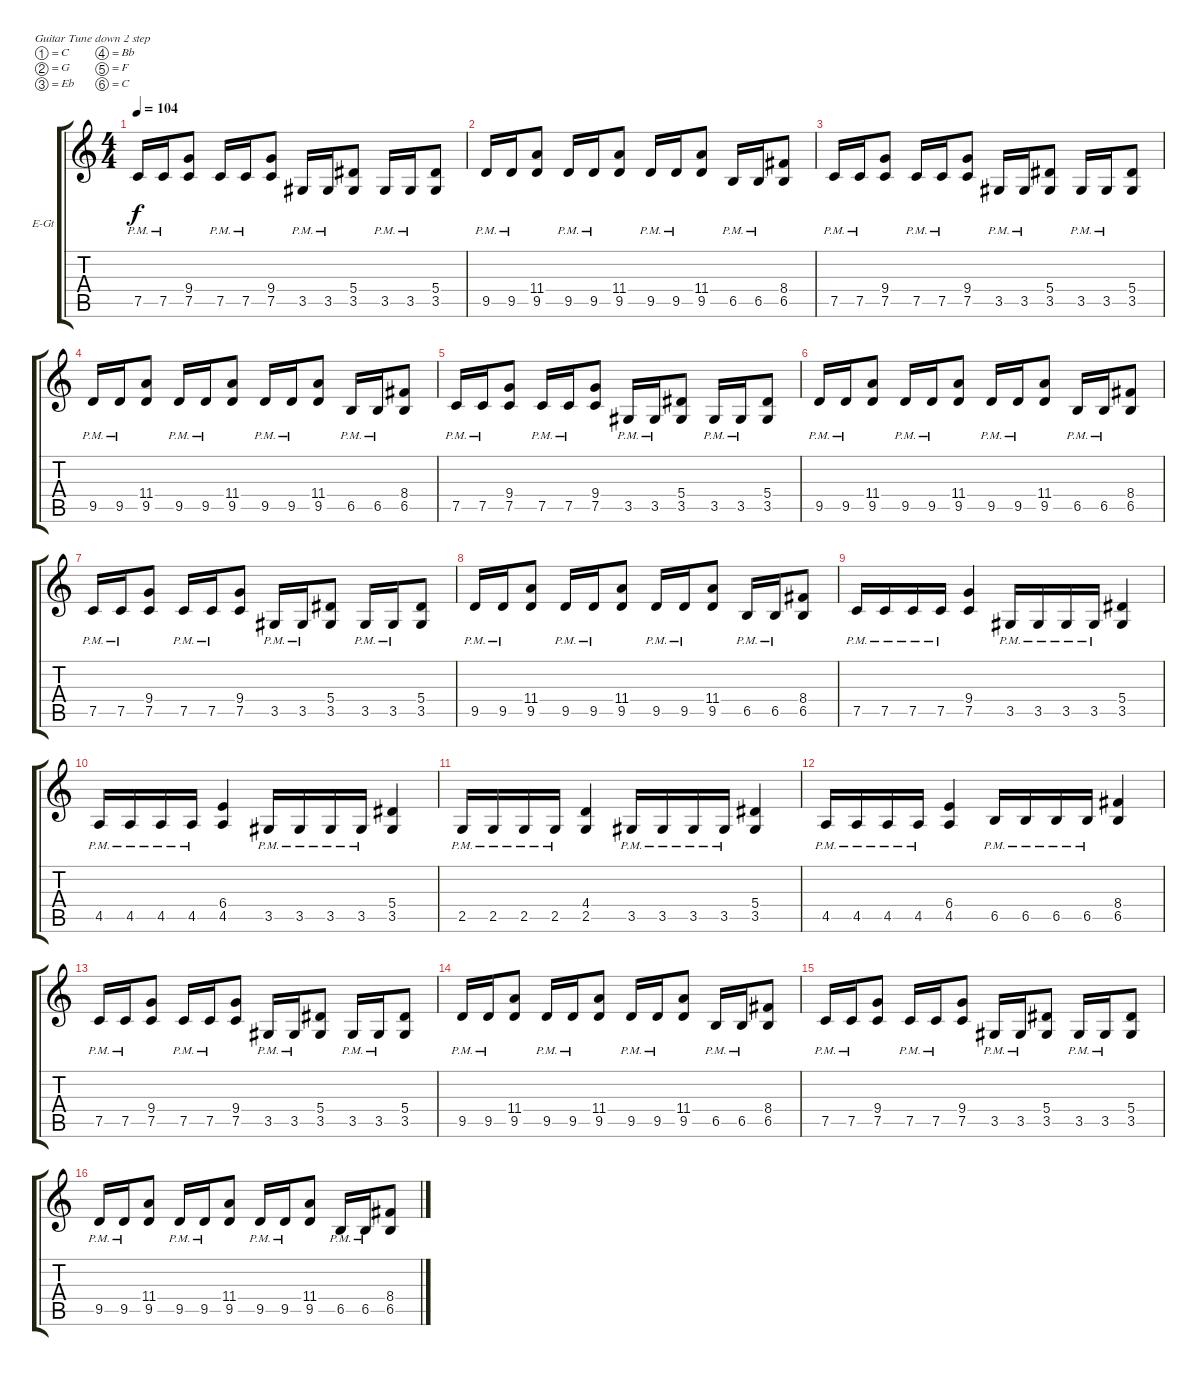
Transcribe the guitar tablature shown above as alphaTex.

\bracketExtendMode groupsimilarinstruments
\firstSystemTrackNameOrientation horizontal
\otherSystemsTrackNameOrientation horizontal
\track ("Toki" "E-Gt") {instrument distortionguitar}
\staff {score tabs}
\tuning (C4 G3 Eb3 Bb2 F2 C2)
\ts (4 4)
\tempo 104
\clef g2
\ks c
7.5{pm}.16{dy f} 7.5{pm}.16 (9.4 7.5).8 7.5{pm}.16 7.5{pm}.16 (9.4 7.5).8 3.5{pm}.16 3.5{pm}.16 (5.4 3.5).8 3.5{pm}.16 3.5{pm}.16 (5.4 3.5).8 |
9.5{pm}.16 9.5{pm}.16 (11.4 9.5).8 9.5{pm}.16 9.5{pm}.16 (11.4 9.5).8 9.5{pm}.16 9.5{pm}.16 (11.4 9.5).8 6.5{pm}.16 6.5{pm}.16 (8.4 6.5).8 |
7.5{pm}.16 7.5{pm}.16 (9.4 7.5).8 7.5{pm}.16 7.5{pm}.16 (9.4 7.5).8 3.5{pm}.16 3.5{pm}.16 (5.4 3.5).8 3.5{pm}.16 3.5{pm}.16 (5.4 3.5).8 |
9.5{pm}.16 9.5{pm}.16 (11.4 9.5).8 9.5{pm}.16 9.5{pm}.16 (11.4 9.5).8 9.5{pm}.16 9.5{pm}.16 (11.4 9.5).8 6.5{pm}.16 6.5{pm}.16 (8.4 6.5).8 |
7.5{pm}.16 7.5{pm}.16 (9.4 7.5).8 7.5{pm}.16 7.5{pm}.16 (9.4 7.5).8 3.5{pm}.16 3.5{pm}.16 (5.4 3.5).8 3.5{pm}.16 3.5{pm}.16 (5.4 3.5).8 |
9.5{pm}.16 9.5{pm}.16 (11.4 9.5).8 9.5{pm}.16 9.5{pm}.16 (11.4 9.5).8 9.5{pm}.16 9.5{pm}.16 (11.4 9.5).8 6.5{pm}.16 6.5{pm}.16 (8.4 6.5).8 |
7.5{pm}.16 7.5{pm}.16 (9.4 7.5).8 7.5{pm}.16 7.5{pm}.16 (9.4 7.5).8 3.5{pm}.16 3.5{pm}.16 (5.4 3.5).8 3.5{pm}.16 3.5{pm}.16 (5.4 3.5).8 |
9.5{pm}.16 9.5{pm}.16 (11.4 9.5).8 9.5{pm}.16 9.5{pm}.16 (11.4 9.5).8 9.5{pm}.16 9.5{pm}.16 (11.4 9.5).8 6.5{pm}.16 6.5{pm}.16 (8.4 6.5).8 |
7.5{pm}.16 7.5{pm}.16 7.5{pm}.16 7.5{pm}.16 (9.4 7.5).4 3.5{pm}.16 3.5{pm}.16 3.5{pm}.16 3.5{pm}.16 (5.4 3.5).4 |
4.5{pm}.16 4.5{pm}.16 4.5{pm}.16 4.5{pm}.16 (6.4 4.5).4 3.5{pm}.16 3.5{pm}.16 3.5{pm}.16 3.5{pm}.16 (5.4 3.5).4 |
2.5{pm}.16 2.5{pm}.16 2.5{pm}.16 2.5{pm}.16 (4.4 2.5).4 3.5{pm}.16 3.5{pm}.16 3.5{pm}.16 3.5{pm}.16 (5.4 3.5).4 |
4.5{pm}.16 4.5{pm}.16 4.5{pm}.16 4.5{pm}.16 (6.4 4.5).4 6.5{pm}.16 6.5{pm}.16 6.5{pm}.16 6.5{pm}.16 (8.4 6.5).4 |
7.5{pm}.16 7.5{pm}.16 (9.4 7.5).8 7.5{pm}.16 7.5{pm}.16 (9.4 7.5).8 3.5{pm}.16 3.5{pm}.16 (5.4 3.5).8 3.5{pm}.16 3.5{pm}.16 (5.4 3.5).8 |
9.5{pm}.16 9.5{pm}.16 (11.4 9.5).8 9.5{pm}.16 9.5{pm}.16 (11.4 9.5).8 9.5{pm}.16 9.5{pm}.16 (11.4 9.5).8 6.5{pm}.16 6.5{pm}.16 (8.4 6.5).8 |
7.5{pm}.16 7.5{pm}.16 (9.4 7.5).8 7.5{pm}.16 7.5{pm}.16 (9.4 7.5).8 3.5{pm}.16 3.5{pm}.16 (5.4 3.5).8 3.5{pm}.16 3.5{pm}.16 (5.4 3.5).8 |
9.5{pm}.16 9.5{pm}.16 (11.4 9.5).8 9.5{pm}.16 9.5{pm}.16 (11.4 9.5).8 9.5{pm}.16 9.5{pm}.16 (11.4 9.5).8 6.5{pm}.16 6.5{pm}.16 (8.4 6.5).8
